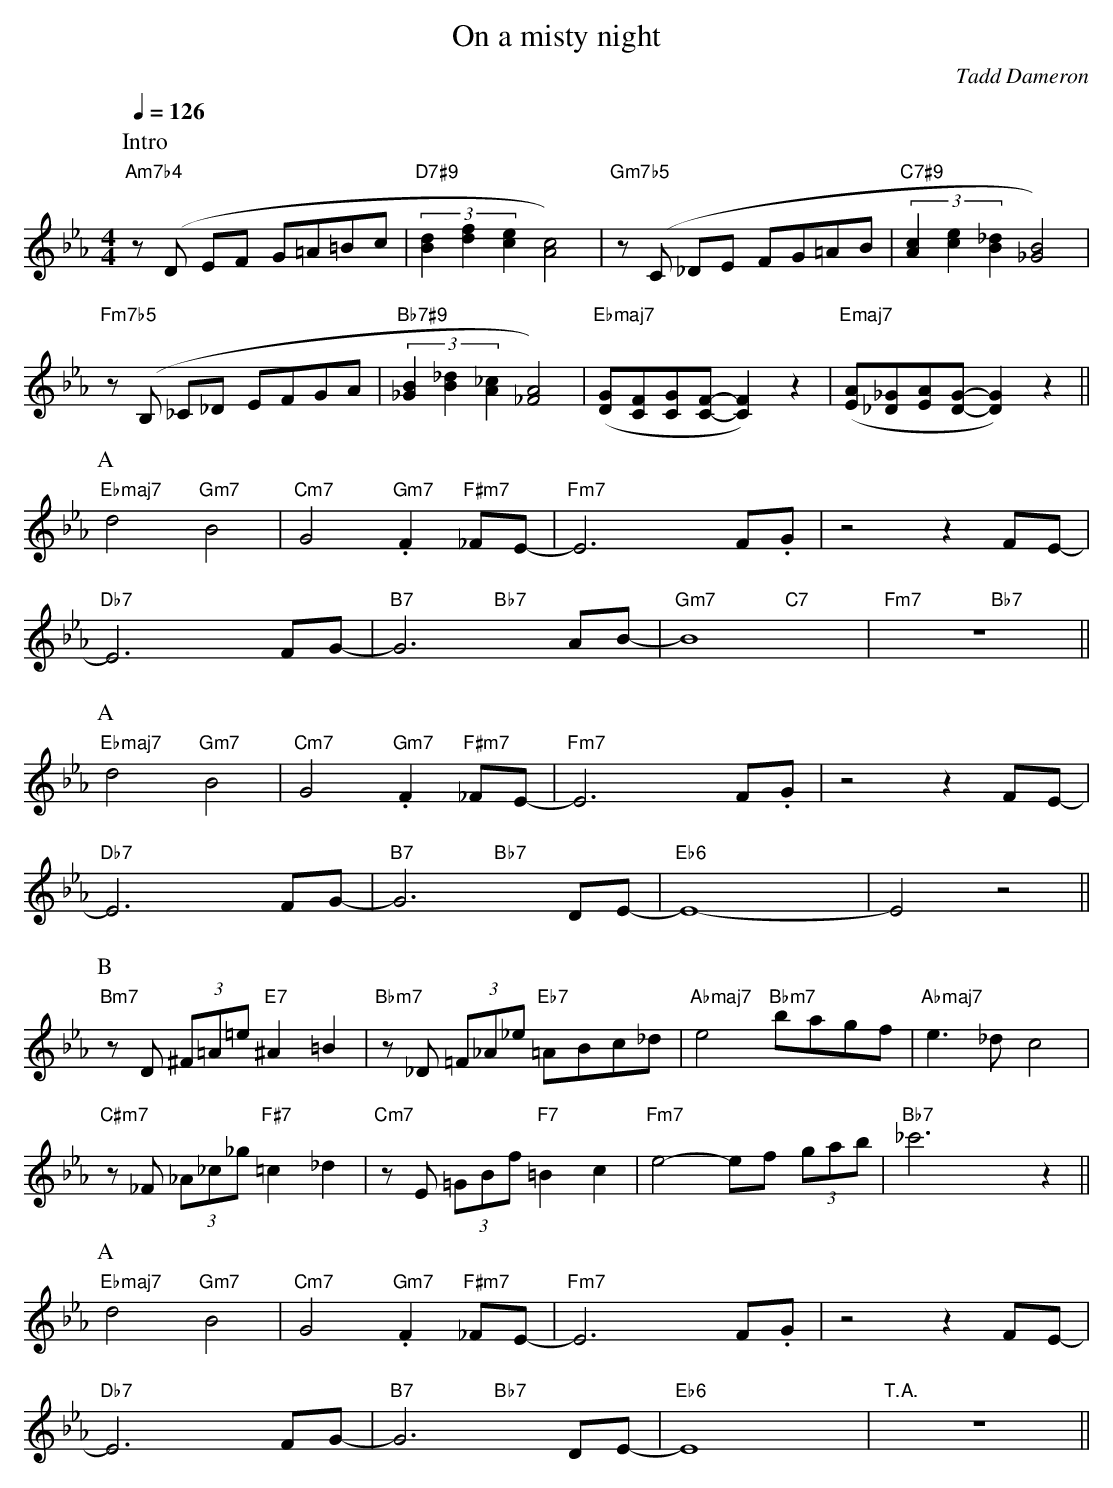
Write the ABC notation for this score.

X:1
T:On a misty night
C:Tadd Dameron
M:4/4
L:1/8
Q:1/4=126
%%staves (chords melody)
K:Eb
P:Intro
V:chords
"Am7b4"x4 x4 | "D7#9"x4 x4 | "Gm7b5"x4 x4 | "C7#9"x4 x4 |
"Fm7b5"x4 x4 | "Bb7#9"x4 x4 | "Ebmaj7"x4 x4 | "Emaj7"x4 x4 ||
V:melody
z(D EF G=A=Bc | (3[B2d2][d2f2][c2e2] [A4c4]) |\
z(C _DE FG=AB | (3[A2c2][c2e2][B2_d2] [_G4B4]) |
z(B, _C_D EFGA | (3[_G2B2][_d2B2][_c2A2] [A4_F4]) |\
([DG][CF][CG][CF]- [C2F2])z2 | ([EA][_D_G][EA][DG]- [D2G2])z2||
P:A
V:chords
"Ebmaj7"x4 "Gm7"x4 | "Cm7"x4 "Gm7"x2 "F#m7"x2 | "Fm7"x4 x4 | x4 x4 |
"Db7"x4 x4 | "B7"x4 "Bb7"x4 | "Gm7"x4 "C7"x4 | "Fm7"x4 "Bb7"x4 ||
V:melody
d4B4 | G4.F2_FE- | E6F.G | z4 z2FE- |
E6FG- | G6AB- | B8 | z8 ||
P:A
V:chords
"Ebmaj7"x4 "Gm7"x4 | "Cm7"x4 "Gm7"x2 "F#m7"x2 | "Fm7"x4 x4 | x4 x4 |
"Db7"x4 x4 | "B7"x4 "Bb7"x4 | "Eb6"x4 x4 | x4 x4 ||
V:melody
d4B4 | G4.F2_FE- | E6F.G | z4 z2FE- |
E6FG- | G6DE- | E8- | E4z4 ||
P:B
V:chords
"Bm7"x4 "E7"x4 | "Bbm7"x4 "Eb7"x4 | "Abmaj7"x4 "Bbm7"x4 | "Abmaj7"x4 x4 |
"C#m7"x4 "F#7"x4 | "Cm7"x4 "F7"x4 | "Fm7"x4 x4 | "Bb7"x4 x4 ||
V:melody
zD (3^F=A=e ^A2=B2 | z_D (3=F_A_e =ABc_d | e4 bagf | e3_dc4 |
z_F (3_A_c_g =c2_d2 | z E (3=GBf =B2c2 | e4- ef (3gab | _c'6z2 ||
P:A
V:chords
"Ebmaj7"x4 "Gm7"x4 | "Cm7"x4 "Gm7"x2 "F#m7"x2 | "Fm7"x4 x4 | x4 x4 |
"Db7"x4 x4 | "B7"x4 "Bb7"x4 | "Eb6"x4 x4 | "T.A."x4 x4 ||
V:melody
d4B4 | G4.F2_FE- | E6F.G | z4 z2FE- |
E6FG- | G6DE- | E8 | z8 ||
